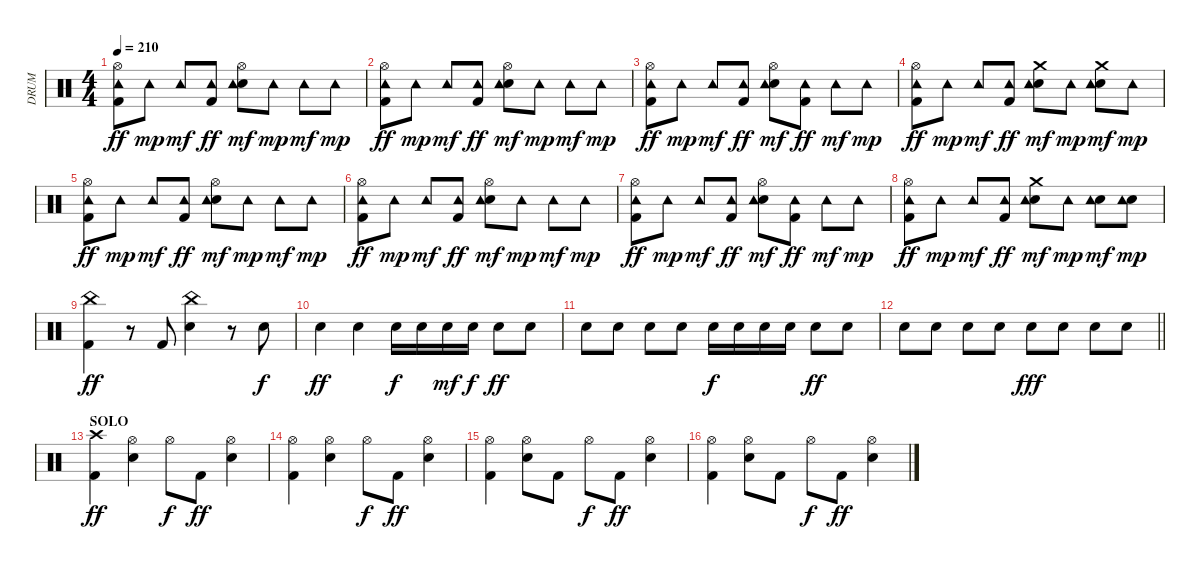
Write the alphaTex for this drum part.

\track ("DRUM" "DRUM") {instrument percussion}
\staff {score}
\articulation defaults
\ts (4 4)
\tempo 210
\clef neutral
\ks c
("Hi-Hat (open)" "Tambourine (hit)" "Kick (hit) 2").8{dy ff} "Tambourine (hit)".8{dy mp} "Tambourine (hit)".8{dy mf} ("Tambourine (hit)" "Kick (hit) 2").8{dy ff} ("Hi-Hat (open)" "Snare (hit) 2" "Tambourine (hit)").8{dy mf} "Tambourine (hit)".8{dy mp} "Tambourine (hit)".8{dy mf} "Tambourine (hit)".8{dy mp} |
("Hi-Hat (open)" "Tambourine (hit)" "Kick (hit) 2").8{dy ff} "Tambourine (hit)".8{dy mp} "Tambourine (hit)".8{dy mf} ("Tambourine (hit)" "Kick (hit) 2").8{dy ff} ("Hi-Hat (open)" "Snare (hit) 2" "Tambourine (hit)").8{dy mf} "Tambourine (hit)".8{dy mp} "Tambourine (hit)".8{dy mf} "Tambourine (hit)".8{dy mp} |
("Hi-Hat (open)" "Tambourine (hit)" "Kick (hit) 2").8{dy ff} "Tambourine (hit)".8{dy mp} "Tambourine (hit)".8{dy mf} ("Tambourine (hit)" "Kick (hit) 2").8{dy ff} ("Hi-Hat (open)" "Snare (hit) 2" "Tambourine (hit)").8{dy mf} ("Tambourine (hit)" "Kick (hit) 2").8{dy ff} "Tambourine (hit)".8{dy mf} "Tambourine (hit)".8{dy mp} |
("Hi-Hat (open)" "Tambourine (hit)" "Kick (hit) 2").8{dy ff} "Tambourine (hit)".8{dy mp} "Tambourine (hit)".8{dy mf} ("Tambourine (hit)" "Kick (hit) 2").8{dy ff} ("Crash medium (hit)" "Snare (hit) 2" "Tambourine (hit)").8{dy mf} "Tambourine (hit)".8{dy mp} ("Crash medium (hit)" "Snare (hit) 2" "Tambourine (hit)").8{dy mf} "Tambourine (hit)".8{dy mp} |
("Hi-Hat (open)" "Tambourine (hit)" "Kick (hit) 2").8{dy ff} "Tambourine (hit)".8{dy mp} "Tambourine (hit)".8{dy mf} ("Tambourine (hit)" "Kick (hit) 2").8{dy ff} ("Hi-Hat (open)" "Snare (hit) 2" "Tambourine (hit)").8{dy mf} "Tambourine (hit)".8{dy mp} "Tambourine (hit)".8{dy mf} "Tambourine (hit)".8{dy mp} |
("Hi-Hat (open)" "Tambourine (hit)" "Kick (hit) 2").8{dy ff} "Tambourine (hit)".8{dy mp} "Tambourine (hit)".8{dy mf} ("Tambourine (hit)" "Kick (hit) 2").8{dy ff} ("Hi-Hat (open)" "Snare (hit) 2" "Tambourine (hit)").8{dy mf} "Tambourine (hit)".8{dy mp} "Tambourine (hit)".8{dy mf} "Tambourine (hit)".8{dy mp} |
("Hi-Hat (open)" "Tambourine (hit)" "Kick (hit) 2").8{dy ff} "Tambourine (hit)".8{dy mp} "Tambourine (hit)".8{dy mf} ("Tambourine (hit)" "Kick (hit) 2").8{dy ff} ("Hi-Hat (open)" "Snare (hit) 2" "Tambourine (hit)").8{dy mf} ("Tambourine (hit)" "Kick (hit) 2").8{dy ff} "Tambourine (hit)".8{dy mf} "Tambourine (hit)".8{dy mp} |
("Hi-Hat (open)" "Tambourine (hit)" "Kick (hit) 2").8{dy ff} "Tambourine (hit)".8{dy mp} "Tambourine (hit)".8{dy mf} ("Tambourine (hit)" "Kick (hit) 2").8{dy ff} ("Crash medium (hit)" "Snare (hit) 2" "Tambourine (hit)").8{dy mf} "Tambourine (hit)".8{dy mp} ("Snare (hit) 2" "Tambourine (hit)").8{dy mf} ("Snare (hit) 2" "Tambourine (hit)").8{dy mp} |
("China (hit)" "Kick (hit) 2").4{dy ff} r.8 "Kick (hit) 2".8 ("China (hit)" "Snare (hit) 2").4 r.8 "Snare (hit) 2".8{dy f} |
"Snare (hit) 2".4{dy ff} "Snare (hit) 2".4 "Snare (hit) 2".16{dy f} "Snare (hit) 2".16 "Snare (hit) 2".16{dy mf} "Snare (hit) 2".16{dy f} "Snare (hit) 2".8{dy ff} "Snare (hit) 2".8 |
"Snare (hit) 2".8 "Snare (hit) 2".8 "Snare (hit) 2".8 "Snare (hit) 2".8 "Snare (hit) 2".16{dy f} "Snare (hit) 2".16 "Snare (hit) 2".16 "Snare (hit) 2".16 "Snare (hit) 2".8{dy ff} "Snare (hit) 2".8 |
\barLineRight lightlight "Snare (hit) 2".8 "Snare (hit) 2".8 "Snare (hit) 2".8 "Snare (hit) 2".8 "Snare (hit) 2".8{dy fff} "Snare (hit) 2".8 "Snare (hit) 2".8 "Snare (hit) 2".8
|
\section ("" "SOLO")
("Crash high (hit)" "Kick (hit) 2").4{dy ff} ("Hi-Hat (open)" "Snare (hit) 2").4 "Hi-Hat (open)".8{dy f} "Kick (hit) 2".8{dy ff} ("Hi-Hat (open)" "Snare (hit) 2").4 |
("Hi-Hat (open)" "Kick (hit) 2").4 ("Hi-Hat (open)" "Snare (hit) 2").4 "Hi-Hat (open)".8{dy f} "Kick (hit) 2".8{dy ff} ("Hi-Hat (open)" "Snare (hit) 2").4 |
("Hi-Hat (open)" "Kick (hit) 2").4 ("Hi-Hat (open)" "Snare (hit) 2").8 "Kick (hit) 2".8 "Hi-Hat (open)".8{dy f} "Kick (hit) 2".8{dy ff} ("Hi-Hat (open)" "Snare (hit) 2").4 |
("Hi-Hat (open)" "Kick (hit) 2").4 ("Hi-Hat (open)" "Snare (hit) 2").8 "Kick (hit) 2".8 "Hi-Hat (open)".8{dy f} "Kick (hit) 2".8{dy ff} ("Hi-Hat (open)" "Snare (hit) 2").4
